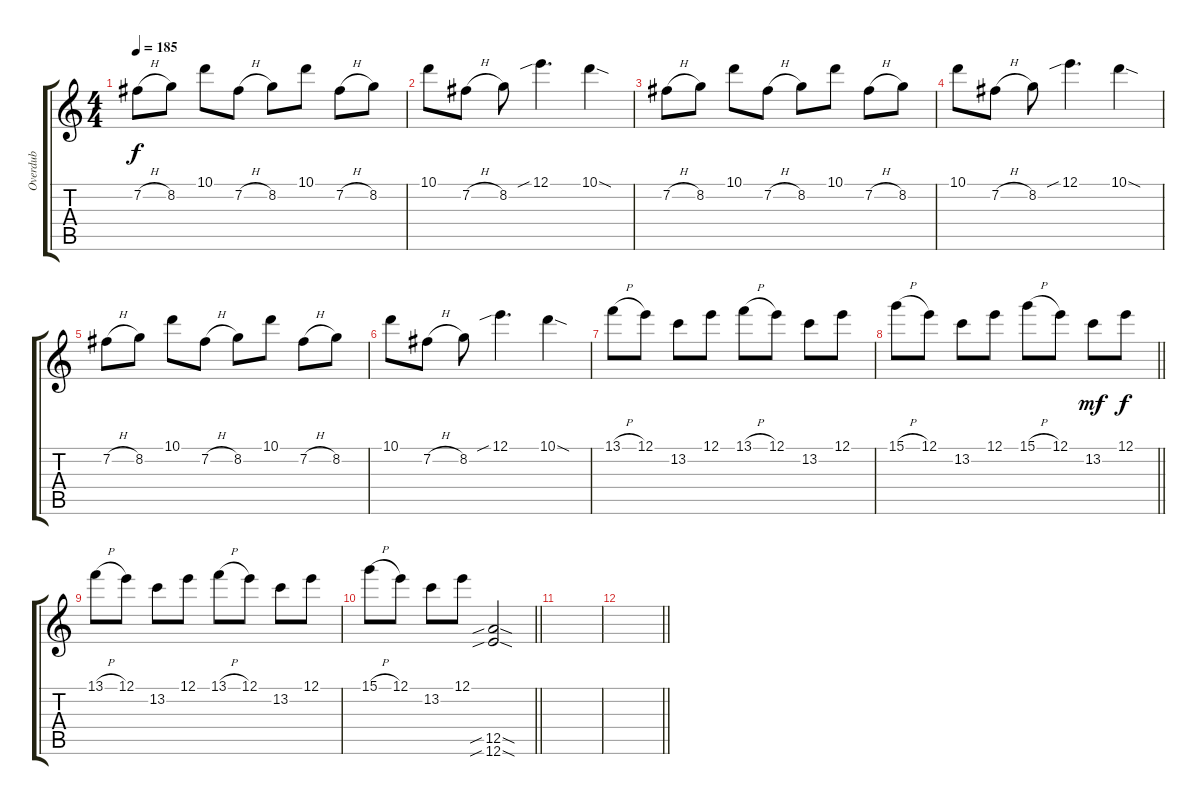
\track ("Overdub" "Overdub") {instrument overdrivenguitar}
\staff {score tabs}
\tuning (E4 B3 G3 D3 A2 E2) {hide}
\ts (4 4)
\tempo 185
\clef g2
\ks c
7.2{h}.8{dy f volume 14 balance 10 instrument distortionguitar} 8.2.8 10.1.8 7.2{h}.8 8.2.8 10.1.8 7.2{h}.8 8.2.8 |
10.1.8 7.2{h}.8 8.2.8 12.1{sib}.4{d} 10.1{sod}.4 |
7.2{h}.8 8.2.8 10.1.8 7.2{h}.8 8.2.8 10.1.8 7.2{h}.8 8.2.8 |
10.1.8 7.2{h}.8 8.2.8 12.1{sib}.4{d} 10.1{sod}.4 |
7.2{h}.8 8.2.8 10.1.8 7.2{h}.8 8.2.8 10.1.8 7.2{h}.8 8.2.8 |
10.1.8 7.2{h}.8 8.2.8 12.1{sib}.4{d} 10.1{sod}.4 |
13.1{h}.8 12.1.8 13.2.8 12.1.8 13.1{h}.8 12.1.8 13.2.8 12.1.8 |
\barLineRight lightlight
15.1{h}.8 12.1.8 13.2.8 12.1.8 15.1{h}.8 12.1.8 13.2.8{dy mf} 12.1.8{dy f} |
13.1{h}.8 12.1.8 13.2.8 12.1.8 13.1{h}.8 12.1.8 13.2.8 12.1.8 |
\barLineRight lightlight
15.1{h}.8 12.1.8 13.2.8 12.1.8 (12.5{sib sod} 12.6{sib sod}).2 |
|
\barLineRight lightlight
